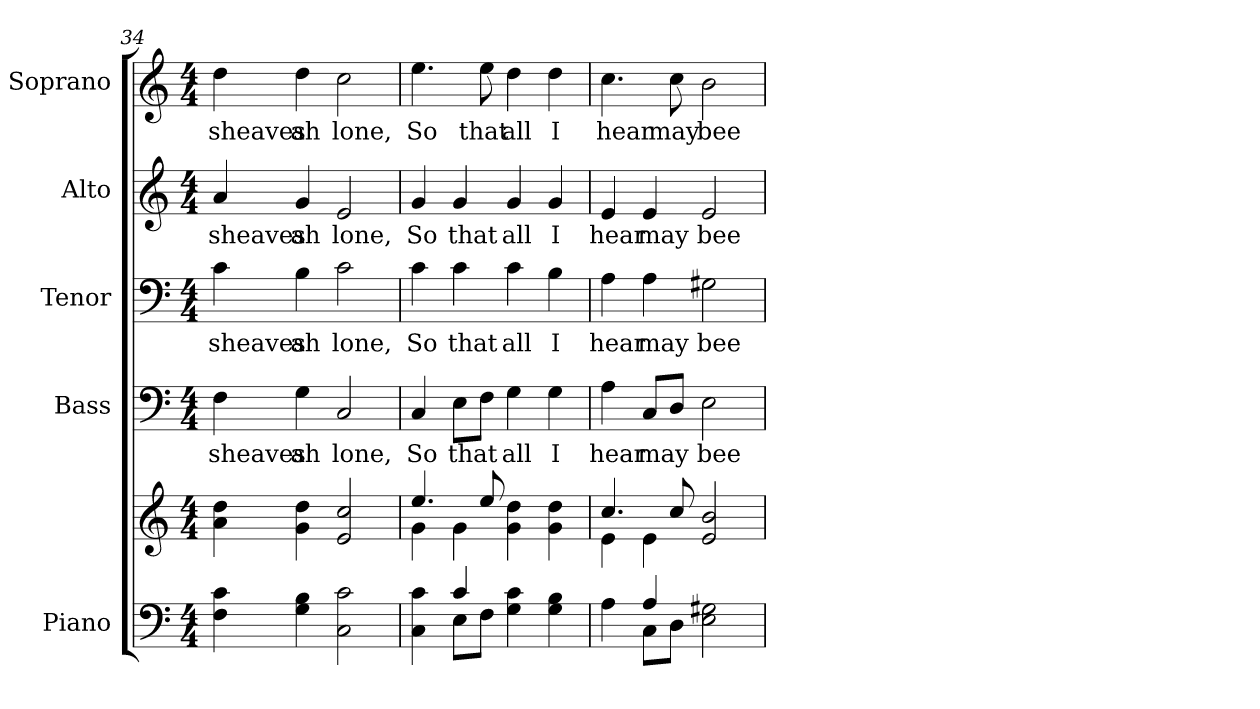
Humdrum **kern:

**kern	**kern	**kern	**text	**kern	**text	**kern	**text	**kern	**text
*part5	*part5	*part4	*part4	*part3	*part3	*part2	*part2	*part1	*part1
*staff6	*staff5	*staff4	*staff4	*staff3	*staff3	*staff2	*staff2	*staff1	*staff1
*I"Piano	*	*I"Bass	*	*I"Tenor	*	*I"Alto	*	*I"Soprano	*
*I'Pno.	*	*I'B.	*	*I'T.	*	*I'A.	*	*I'S.	*
*clefF4	*clefG2	*clefF4	*	*clefF4	*	*clefG2	*	*clefG2	*
*k[]	*k[]	*k[]	*	*k[]	*	*k[]	*	*k[]	*
*C:	*C:	*C:	*	*C:	*	*C:	*	*C:	*
*M4/4	*M4/4	*M4/4	*	*M4/4	*	*M4/4	*	*M4/4	*
=34	=34	=34	=34	=34	=34	=34	=34	=34	=34
!	!	!	!LO:LY:b:color=#000000	!	!	!	!	!	!
!	!	!	!	!	!LO:LY:b:color=#000000	!	!	!	!
!	!	!	!	!	!	!	!LO:LY:b:color=#000000	!	!
!	!	!	!	!	!	!	!	!	!LO:LY:b:color=#000000
4Fi\ 4ci	4ai\ 4ddi	4Fi\	sheaves	4ci\	sheaves	4ai/	sheaves	4ddi\	sheaves
!	!	!	!LO:LY:b:color=#000000	!	!	!	!	!	!
!	!	!	!	!	!LO:LY:b:color=#000000	!	!	!	!
!	!	!	!	!	!	!	!LO:LY:b:color=#000000	!	!
!	!	!	!	!	!	!	!	!	!LO:LY:b:color=#000000
4Gi\ 4Bi	4gi\ 4ddi	4Gi\	ah	4Bi\	ah	4gi/	ah	4ddi\	ah
!	!	!	!LO:LY:b:color=#000000	!	!	!	!	!	!
!	!	!	!	!	!LO:LY:b:color=#000000	!	!	!	!
!	!	!	!	!	!	!	!LO:LY:b:color=#000000	!	!
!	!	!	!	!	!	!	!	!	!LO:LY:b:color=#000000
2Ci\ 2ci	2ei/ 2cci	2Ci/	lone,	2ci\	lone,	2ei/	lone,	2cci\	lone,
!!LO:PB:g=z
=35	=35	=35	=35	=35	=35	=35	=35	=35	=35
*^	*^	*	*	*	*	*	*	*	*
!	!	!	!	!	!LO:LY:b:color=#000000	!	!	!	!	!	!
!	!	!	!	!	!	!	!LO:LY:b:color=#000000	!	!	!	!
!	!	!	!	!	!	!	!	!	!LO:LY:b:color=#000000	!	!
!	!	!	!	!	!	!	!	!	!	!	!LO:LY:b:color=#000000
4Ci\ 4ci	4ryy	4.eei/	4gi\	4Ci/	So	4ci\	So	4gi/	So	4.eei\	So
!	!	!	!	!	!LO:LY:b:color=#000000	!	!	!	!	!	!
!	!	!	!	!	!	!	!LO:LY:b:color=#000000	!	!	!	!
!	!	!	!	!	!	!	!	!	!LO:LY:b:color=#000000	!	!
4ci/	8Ei\L	.	4gi\	8Ei\L	that	4ci\	that	4gi/	that	.	.
!	!	!	!	!	!	!	!	!	!	!	!LO:LY:b:color=#000000
.	8Fi\J	8eei/	.	8Fi\J	.	.	.	.	.	8eei\	that
!	!	!	!	!	!LO:LY:b:color=#000000	!	!	!	!	!	!
!	!	!	!	!	!	!	!LO:LY:b:color=#000000	!	!	!	!
!	!	!	!	!	!	!	!	!	!LO:LY:b:color=#000000	!	!
!	!	!	!	!	!	!	!	!	!	!	!LO:LY:b:color=#000000
4Gi\ 4ci	2ryy	4gi\ 4ddi	2ryy	4Gi\	all	4ci\	all	4gi/	all	4ddi\	all
!	!	!	!	!	!LO:LY:b:color=#000000	!	!	!	!	!	!
!	!	!	!	!	!	!	!LO:LY:b:color=#000000	!	!	!	!
!	!	!	!	!	!	!	!	!	!LO:LY:b:color=#000000	!	!
!	!	!	!	!	!	!	!	!	!	!	!LO:LY:b:color=#000000
4Gi\ 4Bi	.	4gi\ 4ddi	.	4Gi\	I	4Bi\	I	4gi/	I	4ddi\	I
=36	=36	=36	=36	=36	=36	=36	=36	=36	=36	=36	=36
!	!	!	!	!	!LO:LY:b:color=#000000	!	!	!	!	!	!
!	!	!	!	!	!	!	!LO:LY:b:color=#000000	!	!	!	!
!	!	!	!	!	!	!	!	!	!LO:LY:b:color=#000000	!	!
!	!	!	!	!	!	!	!	!	!	!	!LO:LY:b:color=#000000
4Ai\	4ryy	4.cci/	4ei\	4Ai\	hear	4Ai\	hear	4ei/	hear	4.cci\	hear
!	!	!	!	!	!LO:LY:b:color=#000000	!	!	!	!	!	!
!	!	!	!	!	!	!	!LO:LY:b:color=#000000	!	!	!	!
!	!	!	!	!	!	!	!	!	!LO:LY:b:color=#000000	!	!
4Ai/	8Ci\L	.	4ei\	8Ci/L	may	4Ai\	may	4ei/	may	.	.
!	!	!	!	!	!	!	!	!	!	!	!LO:LY:b:color=#000000
.	8Di\J	8cci/	.	8Di/J	.	.	.	.	.	8cci\	may
!	!	!	!	!	!LO:LY:b:color=#000000	!	!	!	!	!	!
!	!	!	!	!	!	!	!LO:LY:b:color=#000000	!	!	!	!
!	!	!	!	!	!	!	!	!	!LO:LY:b:color=#000000	!	!
!	!	!	!	!	!	!	!	!	!	!	!LO:LY:b:color=#000000
2Ei\ 2G#Xi	2ryy	2ei/ 2bi	2ryy	2Ei\	bee	2G#Xi\	bee	2ei/	bee	2bi\	bee
*v	*v	*	*	*	*	*	*	*	*	*	*
*	*v	*v	*	*	*	*	*	*	*	*
=	=	=	=	=	=	=	=	=	=
*-	*-	*-	*-	*-	*-	*-	*-	*-	*-
